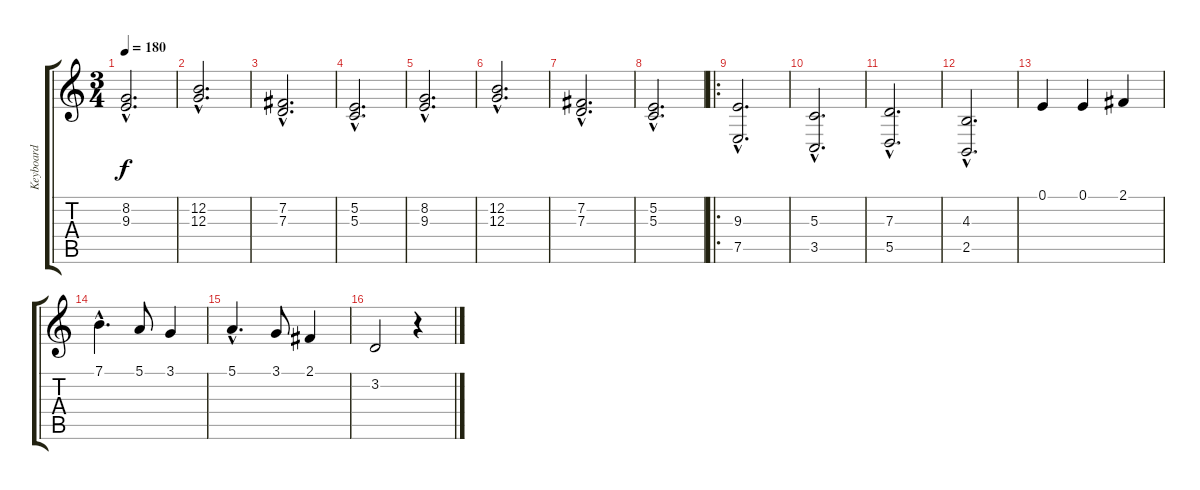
\track ("Keyboard" "Keyboard") {instrument synthstrings1}
\staff {score tabs}
\tuning (E4 B3 G3 D3 A2 E2) {hide}
\ts (3 4)
\tempo 180
\clef g2
\ks c
(8.2{hac} 9.3{hac}).2{d dy f} |
(12.2{hac} 12.3{hac}).2{d} |
(7.2{hac} 7.3{hac}).2{d} |
(5.2{hac} 5.3{hac}).2{d} |
(8.2{hac} 9.3{hac}).2{d} |
(12.2{hac} 12.3{hac}).2{d} |
(7.2{hac} 7.3{hac}).2{d} |
(5.2{hac} 5.3{hac}).2{d} |
\ro
(9.3{hac} 7.5{hac}).2{d} |
(5.3{hac} 3.5{hac}).2{d} |
(7.3{hac} 5.5{hac}).2{d} |
(4.3{hac} 2.5{hac}).2{d} |
0.1.4 0.1.4 2.1.4 |
7.1{hac}.4{d} 5.1.8 3.1.4 |
5.1{hac}.4{d} 3.1.8 2.1.4 |
3.2.2 r.4
